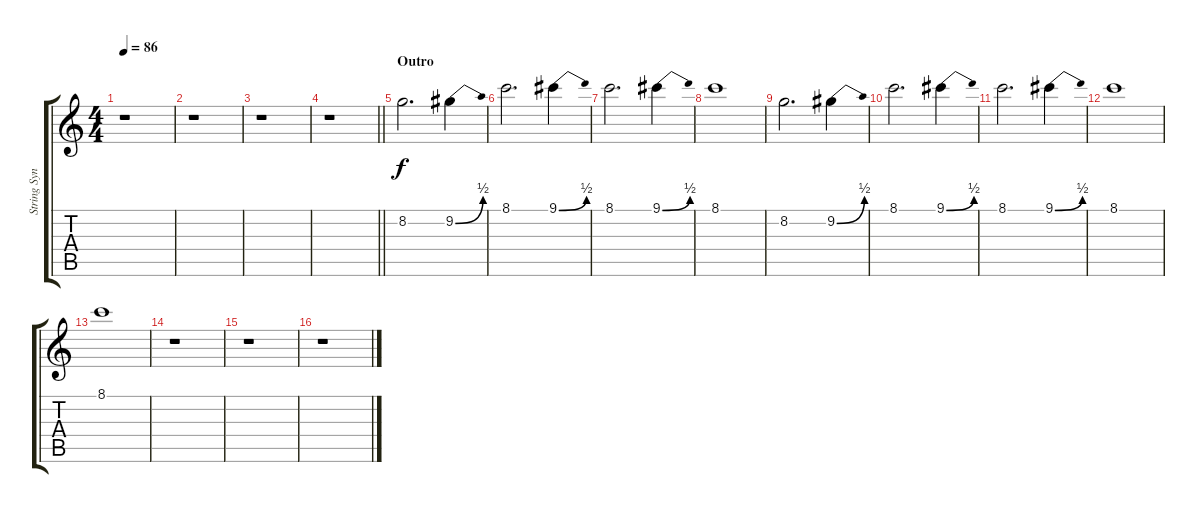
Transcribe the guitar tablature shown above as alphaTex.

\track ("String Synth" "String Syn") {instrument electricguitarclean}
\staff {score tabs}
\tuning (E4 B3 G3 D3 A2 E2) {hide}
\ts (4 4)
\tempo 86
\clef g2
\ks c
r.1{dy f} |
r.1 |
r.1 |
\barLineRight lightlight
r.1 |
\section ("" "Outro")
8.2.2{d volume 4} 9.2{be (bend 0 0 60 2)}.4{volume 13} |
8.1.2{d} 9.1{be (bend 0 0 60 2)}.4 |
8.1.2{d} 9.1{be (bend 0 0 60 2)}.4 |
8.1.1{volume 4} |
8.2.2{d volume 4} 9.2{be (bend 0 0 60 2)}.4{volume 13} |
8.1.2{d} 9.1{be (bend 0 0 60 2)}.4 |
8.1.2{d} 9.1{be (bend 0 0 60 2)}.4 |
8.1.1{volume 4} |
8.1.1 |
r.1 |
r.1 |
r.1
